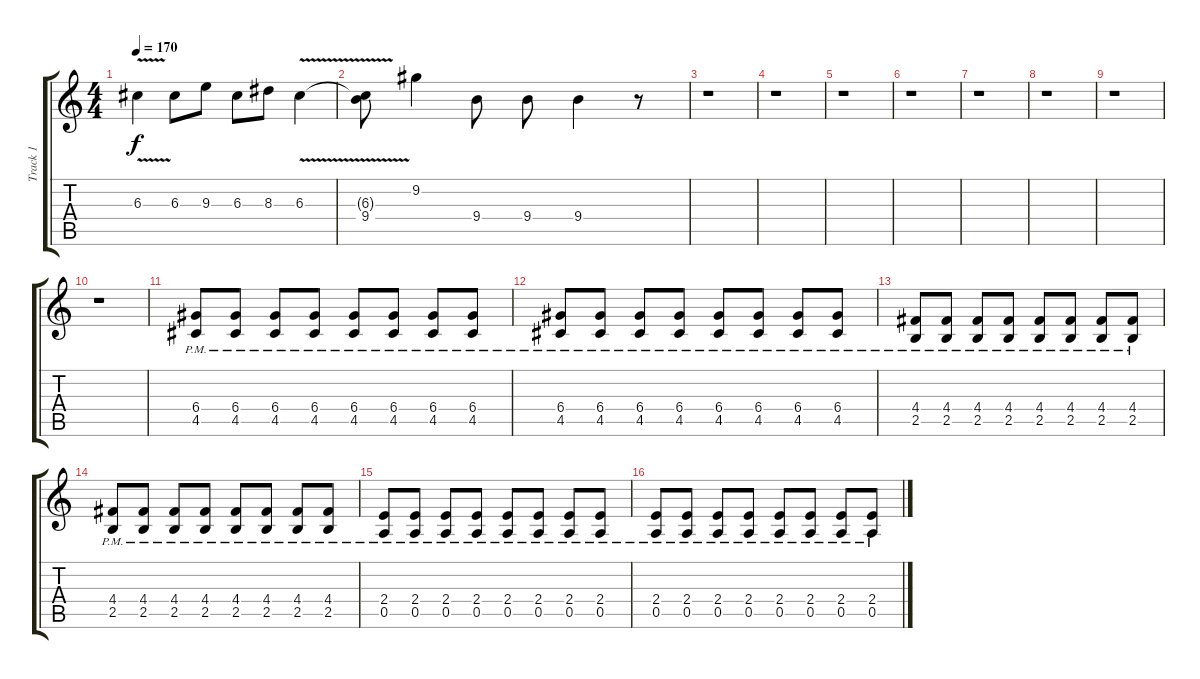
\track ("Track 1" "Track 1") {instrument distortionguitar}
\staff {score tabs}
\tuning (E4 B3 G3 D3 A2 E2) {hide}
\ts (4 4)
\tempo 170
\clef g2
\ks c
6.3{v}.4{dy f} 6.3.8 9.3.8 6.3.8 8.3.8 6.3{v}.4 |
(6.3{t} 9.4).8 9.2.4 9.4.8 9.4.8 9.4.4 r.8 |
r.1 |
r.1 |
r.1 |
r.1 |
r.1 |
r.1 |
r.1 |
r.1 |
(6.4{pm} 4.5{pm}).8 (6.4{pm} 4.5{pm}).8 (6.4{pm} 4.5{pm}).8 (6.4{pm} 4.5{pm}).8 (6.4{pm} 4.5{pm}).8 (6.4{pm} 4.5{pm}).8 (6.4{pm} 4.5{pm}).8 (6.4{pm} 4.5{pm}).8 |
(6.4{pm} 4.5{pm}).8 (6.4{pm} 4.5{pm}).8 (6.4{pm} 4.5{pm}).8 (6.4 4.5{pm}).8 (6.4{pm} 4.5{pm}).8 (6.4{pm} 4.5{pm}).8 (6.4 4.5{pm}).8 (6.4{pm} 4.5{pm}).8 |
(4.4{pm} 2.5{pm}).8 (4.4{pm} 2.5{pm}).8 (4.4{pm} 2.5{pm}).8 (4.4{pm} 2.5{pm}).8 (4.4{pm} 2.5{pm}).8 (4.4{pm} 2.5{pm}).8 (4.4{pm} 2.5{pm}).8 (4.4{pm} 2.5{pm}).8 |
(4.4{pm} 2.5{pm}).8 (4.4{pm} 2.5{pm}).8 (4.4{pm} 2.5{pm}).8 (4.4{pm} 2.5{pm}).8 (4.4{pm} 2.5{pm}).8 (4.4{pm} 2.5{pm}).8 (4.4{pm} 2.5{pm}).8 (4.4{pm} 2.5{pm}).8 |
(2.4{pm} 0.5{pm}).8 (2.4{pm} 0.5{pm}).8 (2.4{pm} 0.5{pm}).8 (2.4{pm} 0.5{pm}).8 (2.4{pm} 0.5).8 (2.4{pm} 0.5{pm}).8 (2.4{pm} 0.5{pm}).8 (2.4{pm} 0.5{pm}).8 |
(2.4{pm} 0.5{pm}).8 (2.4{pm} 0.5{pm}).8 (2.4{pm} 0.5{pm}).8 (2.4{pm} 0.5{pm}).8 (2.4{pm} 0.5{pm}).8 (2.4{pm} 0.5{pm}).8 (2.4{pm} 0.5{pm}).8 (2.4{pm} 0.5).8
